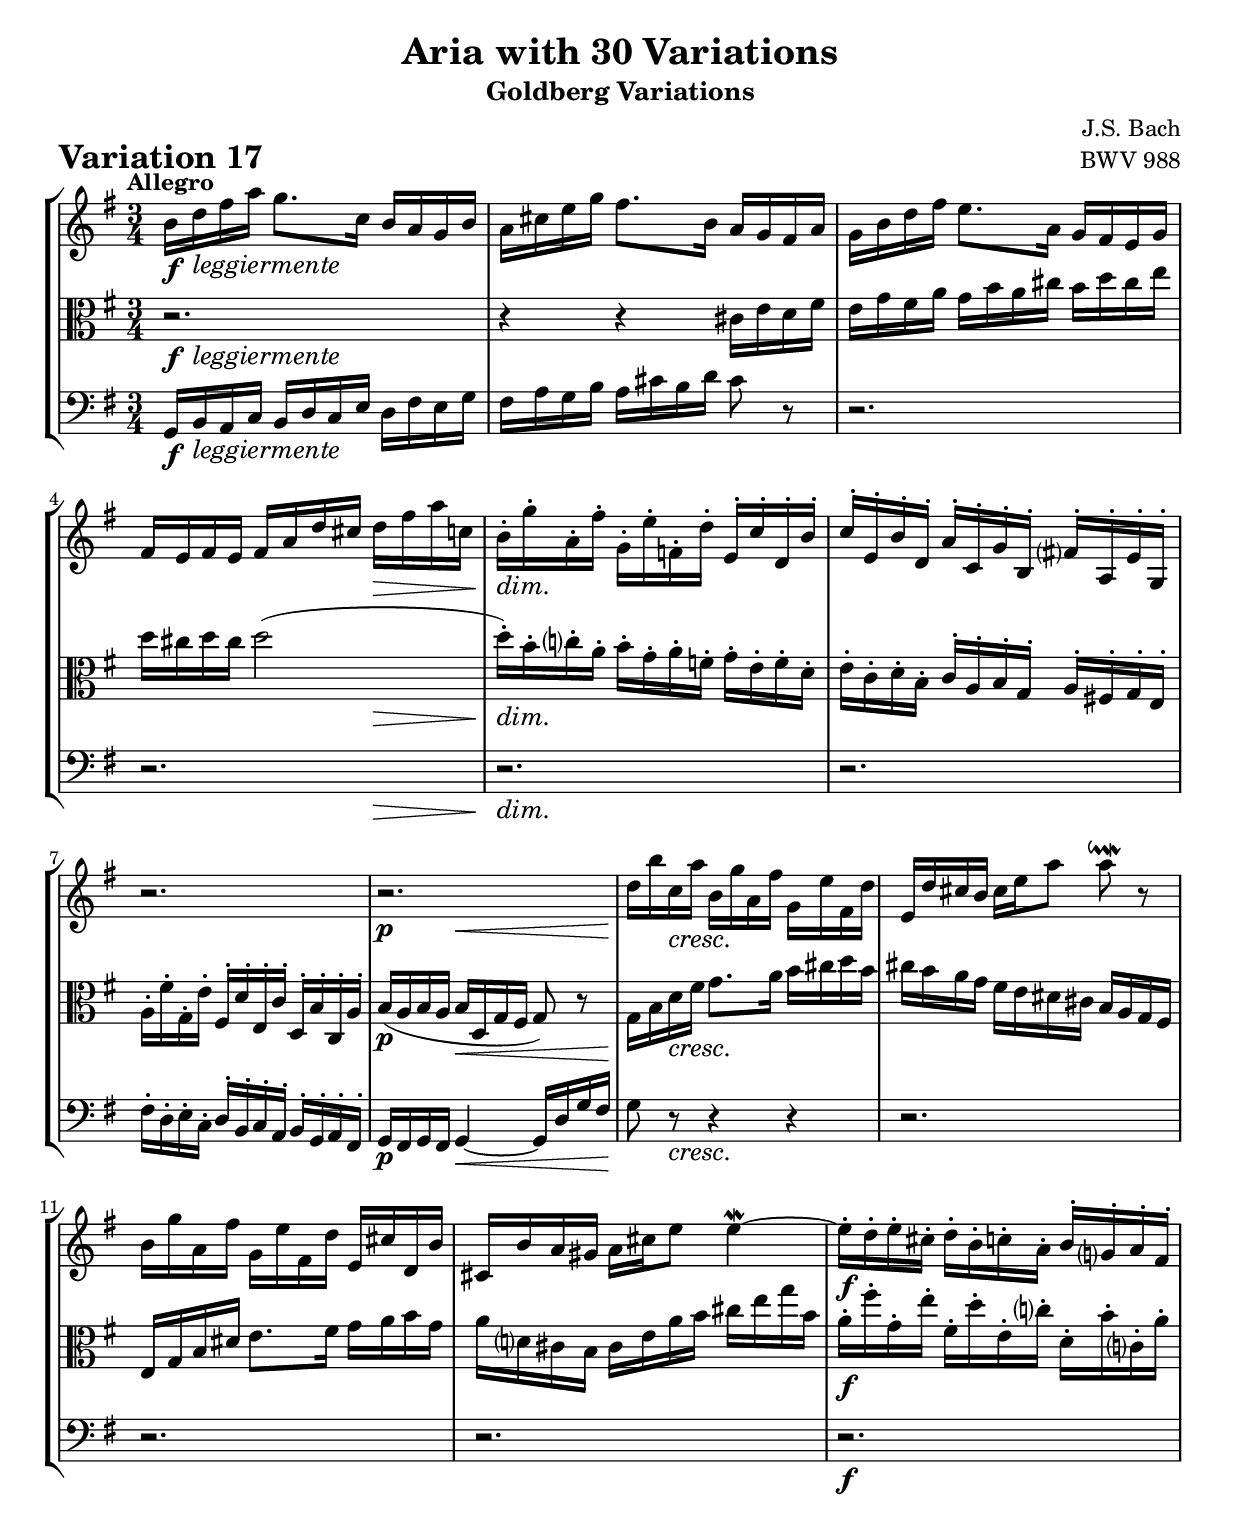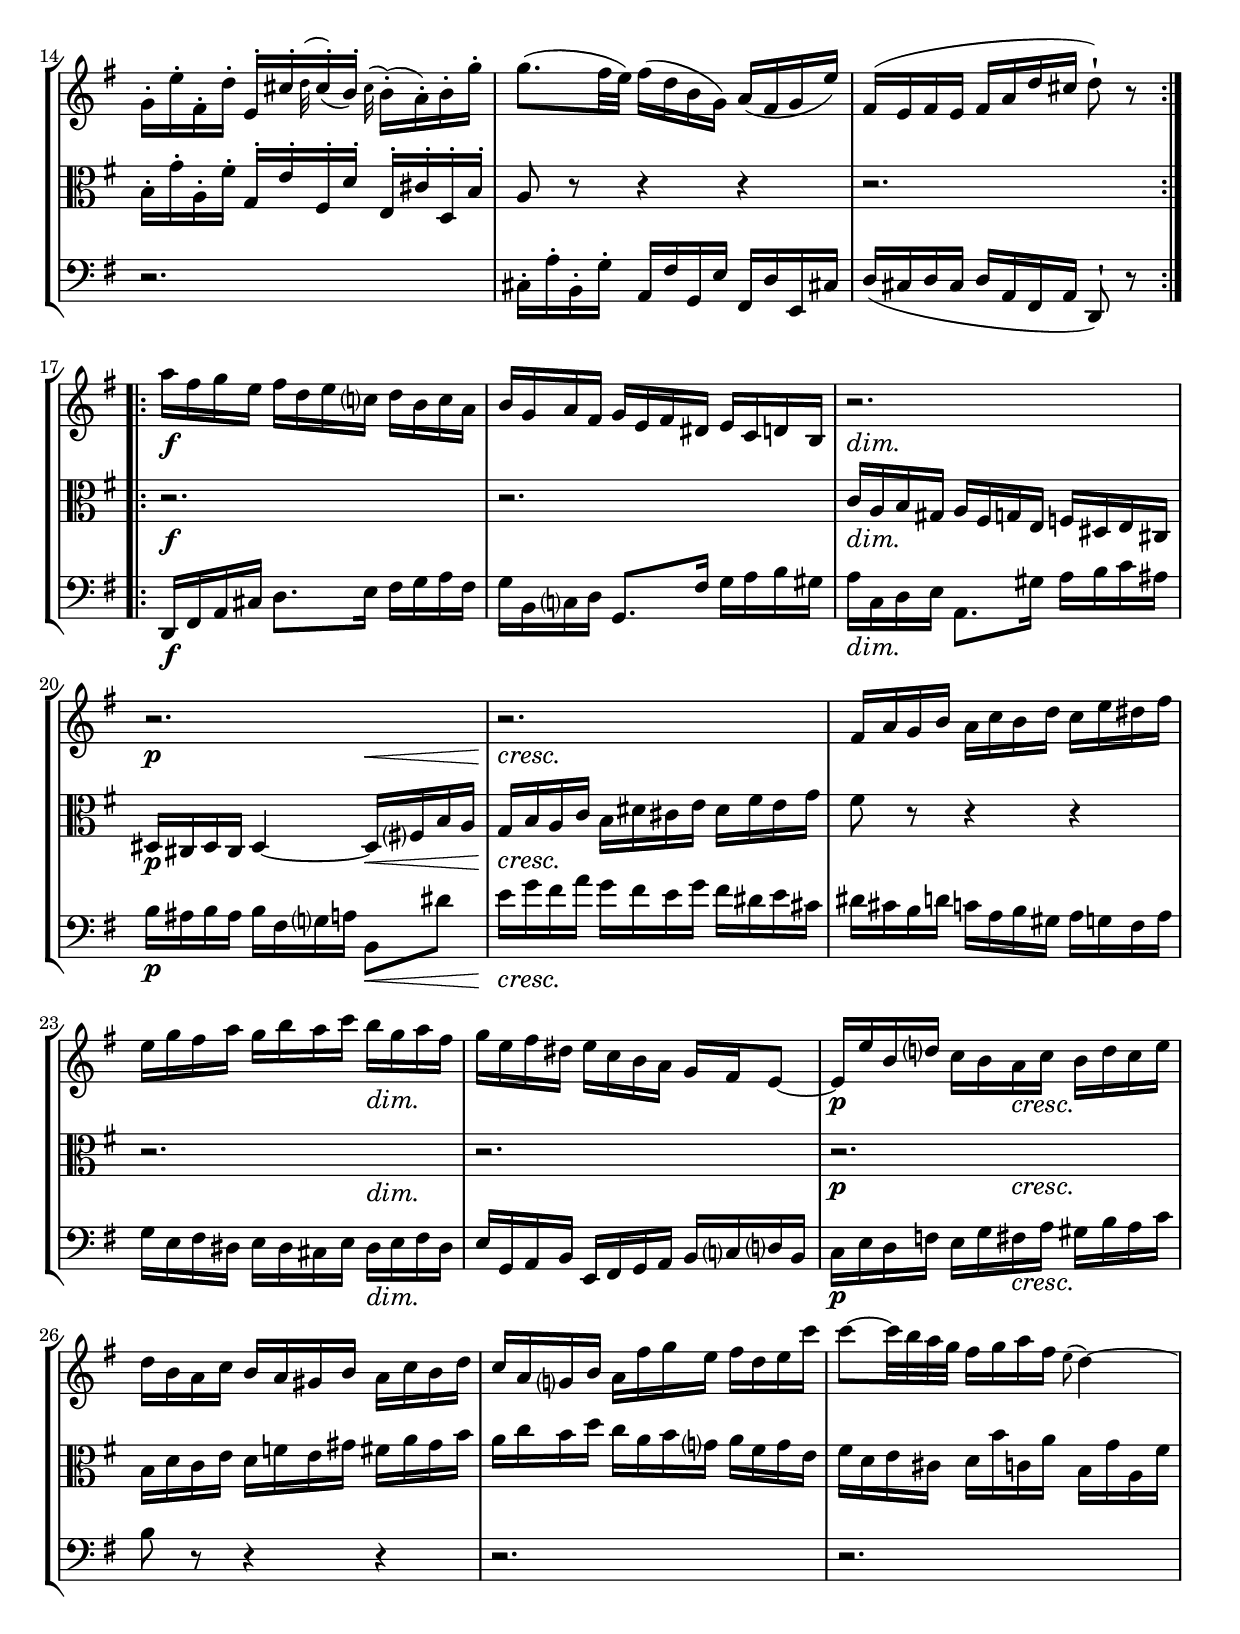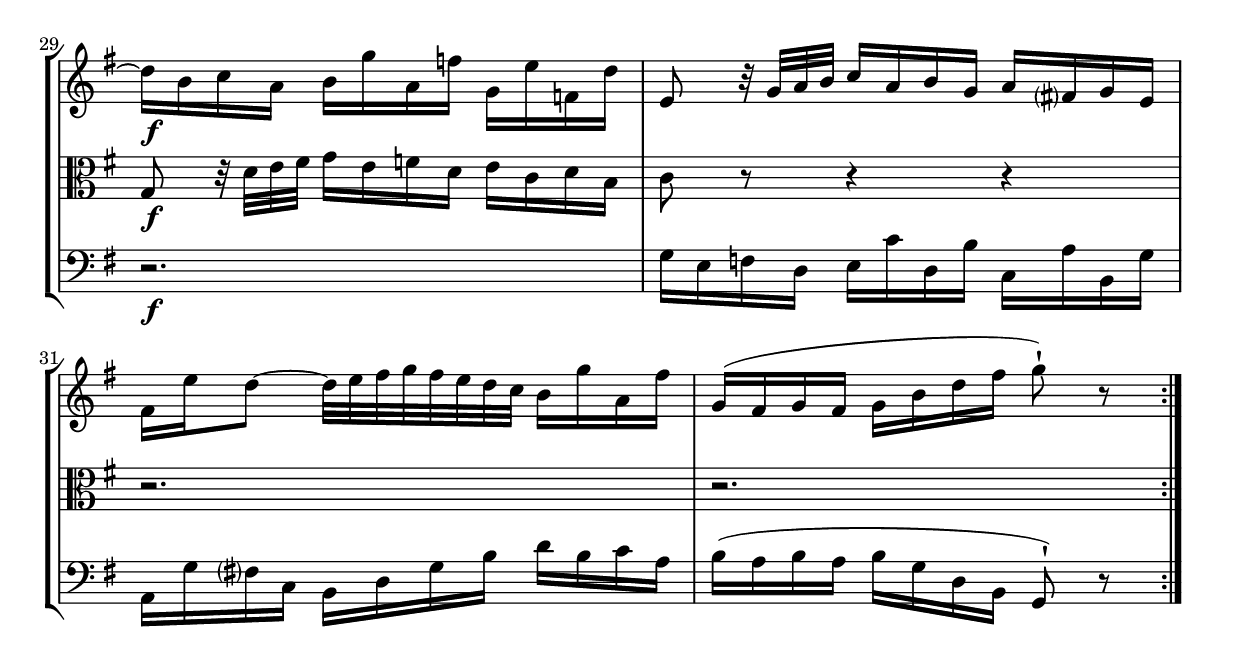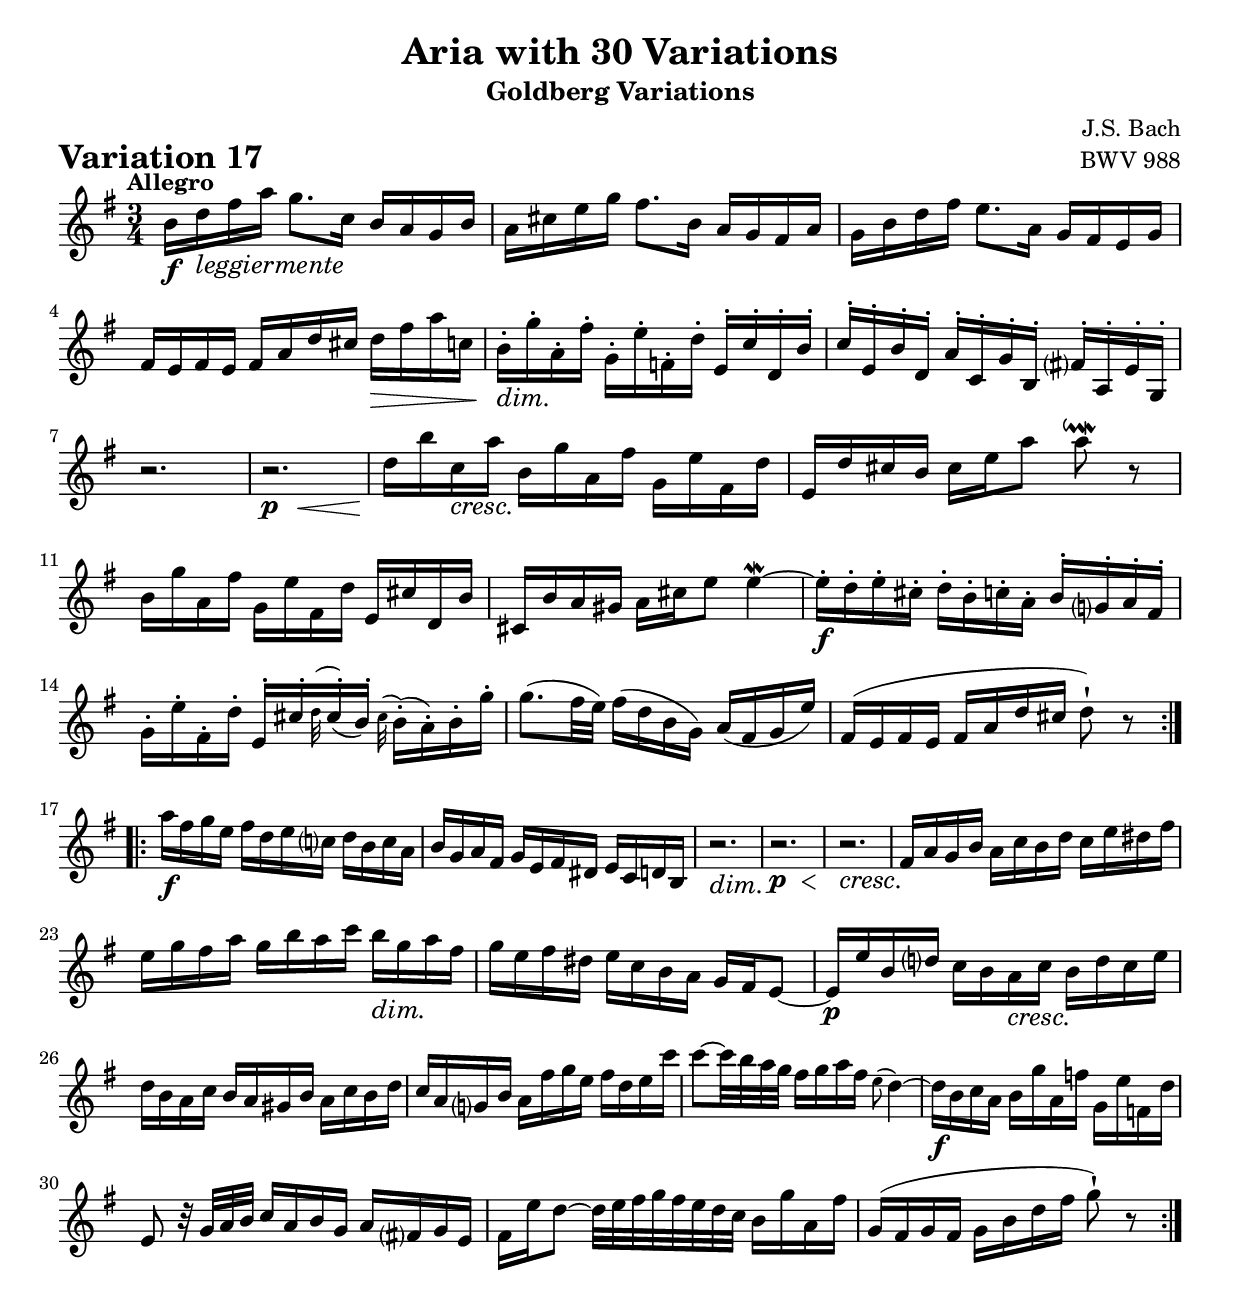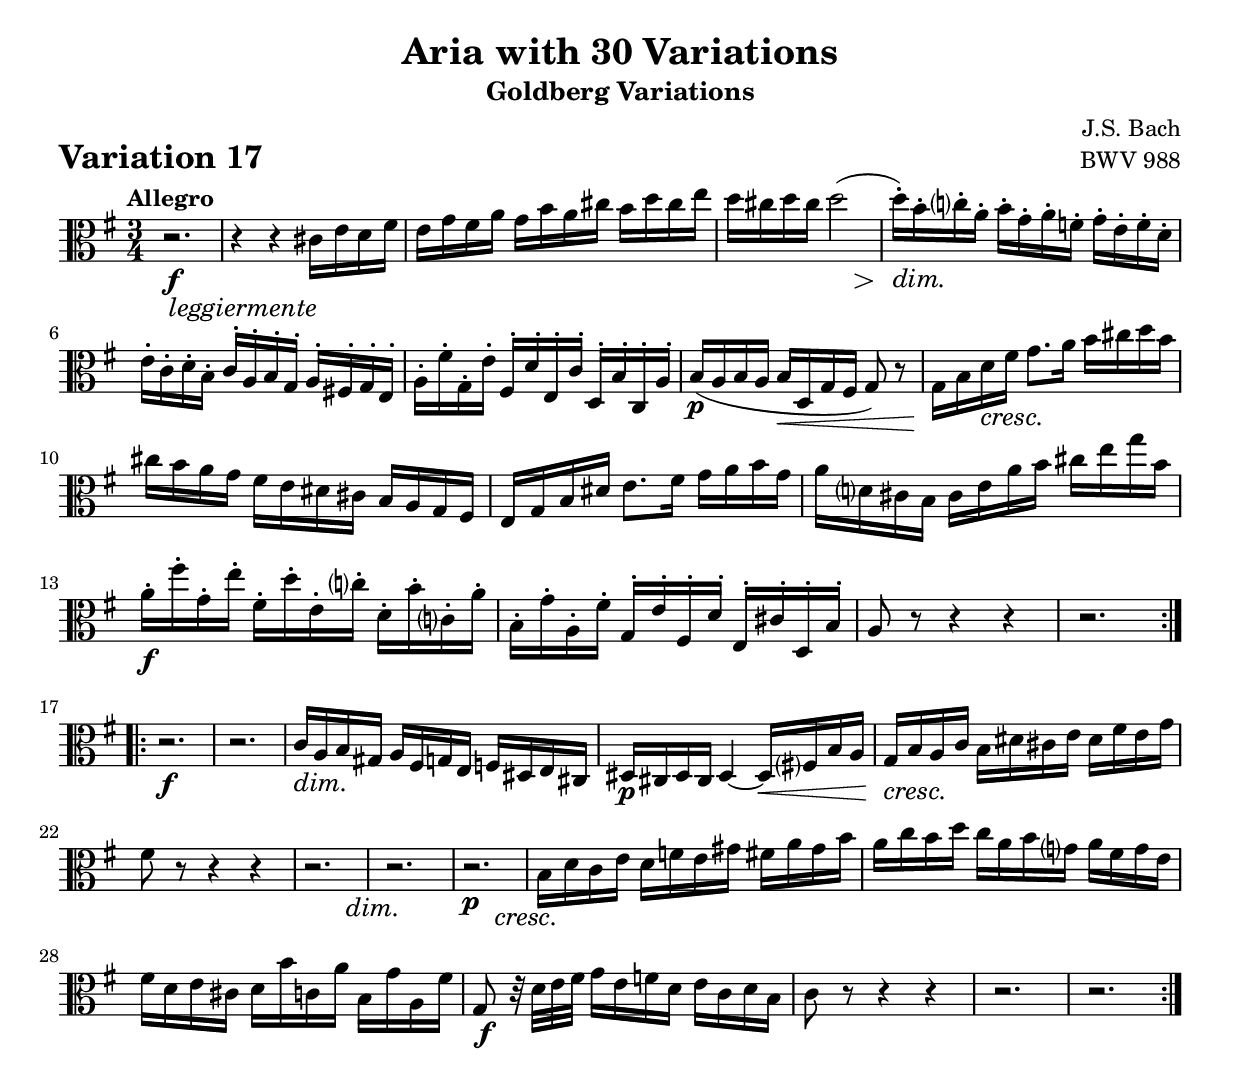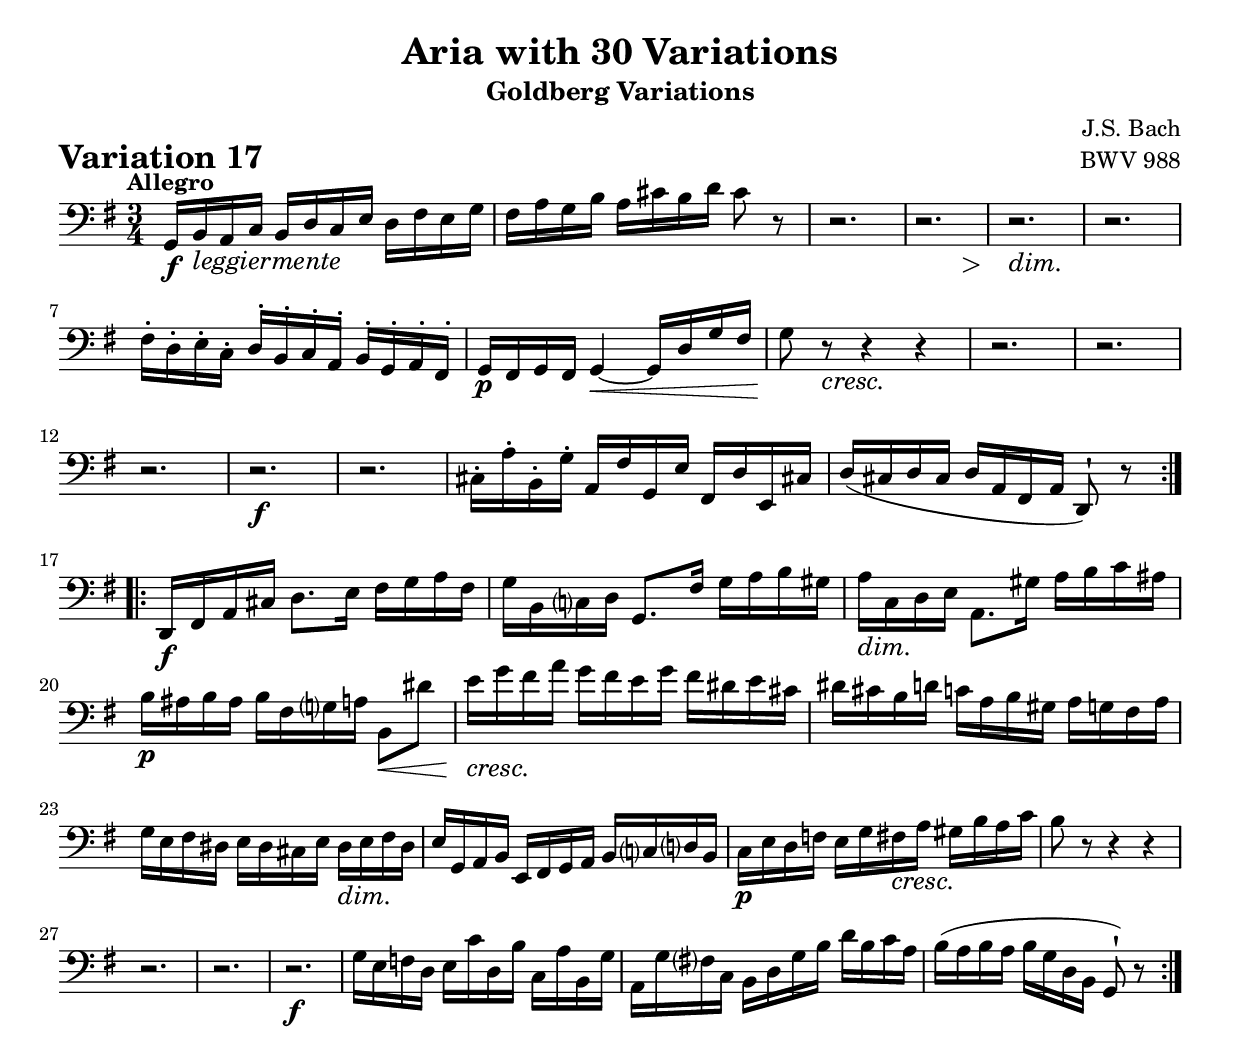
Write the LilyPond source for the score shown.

\version "2.24.2"

#(set-default-paper-size "a4")

\paper {
    ragged-bottom = ##t
    print-page-number = ##f
    print-all-headers = ##t
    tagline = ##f
    indent = #0
    page-breaking = #ly:optimal-breaking
}

\pointAndClickOff

violin = \relative b' {
    \set Score.alternativeNumberingStyle = #'numbers
    \accidentalStyle modern-voice-cautionary
    \override Rest.staff-position = #0
    \dotsNeutral \dynamicNeutral \phrasingSlurNeutral \slurNeutral \stemNeutral \textSpannerNeutral \tieNeutral \tupletNeutral

    \repeat volta 2 {
        b16 [ d fis a ] g8. [ c,16 ] b [ a g b ] | % 1
        a16 [ cis e g ] fis8. [ b,16 ] a [ g fis a ] | % 2
        g16 [ b d fis ] e8. [ a,16 ] g [ fis e g ] | % 3
        fis16 [ e fis e ] fis [ a d cis ] d [ fis a c, ] | % 4

        b16-. [ g'-. a,-. fis'-. ] g,-. [ e'-. f,-. d'-. ] e,-. [ c'-. d,-. b'-. ] | % 5
        c16-. [ e,-. b'-. d,-. ] a'-. [ c,-. g'-. b,-. ] fis'!-. [ a,-. e'-. g,-. ] | % 6
        r2. | % 7
        r2. | % 8

        d''16 [ b' c, a' ] b, [ g' a, fis' ] g, [ e' fis, d' ] | % 9
        e,16 [ d' cis b ] cis [ e a8 ] a8 \downmordent r8 | % 10
        b,16 [ g' a, fis' ] g, [ e' fis, d' ] e, [ cis' d, b' ] | % 11
        cis,16 [ b' a gis ] a [ cis e8 ] e4 \mordent ~  | % 12

        e16-. [ d-. e-. cis-. ] d-. [ b-. c-. a-. ] b-. [ g-. a-. fis-. ] | % 13
        g16-. [ e'-. fis,-. d'-. ] e,-. [ cis'-. \grace d32( cis16-.) ( b-. )] \grace cis32( b16-.) [ ( a-. ) b-.  g'-. ] | % 14
        g8.( [ fis32 e) ] fis16( [ d b g) ] a( [ fis g e') ] | % 15
        fis,16( [ e fis e ] fis [ a d cis ] d8-!) r8 | % 16
    }

    \repeat volta 2 {
        a'16 [ fis g e ] fis [ d e c! ] d [ b c a ] | % 17
        b16 [ g a fis ] g [ e fis dis ] e [ c d b ] | % 18
        r2. | % 19
        r2. | % 20
        r2. | % 21
        fis'16 [ a g b ] a [ c b d ] c [ e dis fis ] | % 22
        e16 [ g fis a ] g [ b a c ] b [ g a fis ] | % 23
        g16 [ e fis dis ] e [ c b a ] g [ fis e8 ~ ] | % 24
        e16 [ e' b d ] c [ b a c ] b [ d c e ] | % 25
        d16 [ b a c ] b [ a gis b ] a [ c b d ] | % 26
        c16 [ a g! b ] a [ fis' g e ] fis [ d e c' ] | % 27
        c8 ~ [ c32 b a g ] fis16 [ g a fis ] \grace e8( d4) ~ | % 28
        d16 [ b c a ] b [ g' a, f' ] g, [ e' f, d' ] | % 29
        e,8 r32 g32 [ a b ] c16 [ a b g ] a [ fis g e  ] | % 30
        fis16 [ e' d8 ~ ] d32 [ e fis g fis e d c ] b16 [ g'16 a,16 fis'16 ] | % 31
        g,16( [ fis g fis ] g [ b d fis ] g8-!) r8 | % 32
    }
}

viola = \relative b {
    \set Score.alternativeNumberingStyle = #'numbers
    \accidentalStyle modern-voice-cautionary
    \override Rest.staff-position = #0
    \dotsNeutral \dynamicNeutral \phrasingSlurNeutral \slurNeutral \stemNeutral \textSpannerNeutral \tieNeutral \tupletNeutral

    \repeat volta 2 {
        r2. | % 1
        r4 r cis16 [ e d fis ] | % 2
        e16 [ g fis a ] g [ b a cis ] b [ d cis e ] | % 3
        d16 [ cis d cis ] d2 ( | % 4

        d16-. ) [ b-. c-. a-. ] b-. [ g-. a-. f-. ] g-. [ e-. f-. d-. ] | % 5
        e16-. [ c-. d-. b-. ] c-. [ a-. b-. g-. ] a-. [ fis!-. g-. e-. ] | % 6
        a16-. [ fis'-. g,-. e'-. ] fis,-. [ d'-. e,-. c'-. ] d,-. [ b'-. c,-. a'-. ] | % 7
        b16( [ a b a ] b [ d, g fis ] g8) r8 | % 8

        g16 [ b d fis ] g8. [ a16 ] b [ cis d b ] | % 9
        cis16 [ b a g ] fis [ e dis cis ] b [ a g fis ] | % 10
        e16 [ g b dis ] e8. [ fis16 ] g [ a b g ] | % 11
        a16 [ d, cis b ] cis [ e a b ] cis [ e g b, ] | % 12
        a16-. [ fis'-. g,-. e'-. ] fis,-. [ d'-. e,-. c'-. ] d,-. [ b'-. c,-. a'-. ] | % 13
        b,16-. [ g'-. a,-. fis'-. ] g,-. [ e'-. fis,-. d'-. ] e,-. [ cis'-. d,-. b'-. ] | % 14
        a8 r r4 r | % 15
        r2. | % 16
    }

    \repeat volta 2 {
        r2.
        r2.
        c16 [ a b gis ] a [ fis g e ] f [ dis e cis ] | % 19
        dis16 [ cis dis cis ] dis4 ~ dis16 [ fis b a ] | % 20
        g16 [ b a c ] b [ dis cis e ] dis [ fis e g ] | % 21
        fis8 r r4 r
        r2.
        r2.
        r2.
        b,16 [ d c e ] d [ f e gis ] fis [ a gis b ] | % 26
        a16 [ c b d ] c [ a b g ] a [ fis g e ] | % 27
        fis16 [ d e cis ] d [ b' c, a' ] b, [ g' a, fis' ] | % 28
        g,8 r32 d'32 [ e fis ] g16 [ e f d ] e [ c d b ] | % 29
        c8 r r4 r
        r2.
        r2.
    }
}

cello = \relative g, {
    \set Score.alternativeNumberingStyle = #'numbers
    \accidentalStyle modern-voice-cautionary
    \override Rest.staff-position = #0
    \dotsNeutral \dynamicNeutral \phrasingSlurNeutral \slurNeutral \stemNeutral \textSpannerNeutral \tieNeutral \tupletNeutral

    \repeat volta 2 {
        g16 [ b a c ] b [ d c e ] d [ fis e g ] | % 1
        fis16 [ a g b ] a [ cis b d ] cis8 r | % 2
        r2.
        r2.
        r2.
        r2.
        fis,16-. [ d-. e-. c-. ] d-. [ b-. c-. a-. ] b-. [ g-. a-. fis-. ] | % 7
        g16 [ fis g fis ] g4 ~ g16 [ d' g fis ] | % 8
        g8 r r4 r | % 9
        r2.
        r2.
        r2.
        r2.
        r2.
        cis,16-. [ a'-. b,-. g'-. ] a, [ fis' g, e' ] fis, [ d' e, cis'! ] | % 15
        d16( [ cis d cis ] d [ a fis a ] d,8-!) r8 | % 16
    }

    \repeat volta 2 {
        d16 [ fis a cis ] d8. [ e16 ] fis [ g a fis ] | % 17
        g16 [ b, c d ] g,8. [ fis'16 ] g [ a b gis ] | % 18
        a16 [ c, d e ] a,8. [ gis'16 ] a [ b c ais ] | % 19
        b16 [ ais b ais ] b [ fis g a ] b,8 [ dis'8 ] | % 20
        e16 [ g fis a ] g [ fis e g ] fis [ dis e cis ] | % 21
        dis16 [ cis b d ] c [ a b gis ] a [ g fis a ] | % 22
        g16 [ e fis dis ] e [ dis cis e ] dis [ e fis dis ] | % 23
        e16 [ g, a b ] e, [ fis g a ] b [ c d b ] | % 24
        c16 [ e d f ] e [ g fis a ] gis [ b a c ] | % 25
        b8 r r4 r | % 26
        r2.
        r2.
        r2.
        g16 [ e f d ] e [ c' d, b' ] c, [ a' b, g' ] | % 30
        a,16 [ g' fis c ] b [ d g b ] d [ b c a ] | % 31
        b16( [ a b a ] b [ g d b ] g8-!) r8 | % 32
    }
}

volume = \relative c {
    % \sectionLabel ""
    \tempo "Allegro"
    \override DynamicTextSpanner.style = #'none
    {
        s16 \f s8. -\markup { \italic \larger { "leggiermente" } } s2
        s2.
        s2.
        s2 s4 \>
        s2. \dim
        s2.
        s2.
        s4 \p s2 \<

        s8 \! s8 \cresc s2
        s2.
        s2.
        s2.
        s2. \f
        s2.
        s2.
        s2.
    }
    \break
    {
        s2. \f
        s2.
        s2. \dim
        s2 \p s4 \<
        s2. \cresc
        s2.
        s2 s4 \dim
        s2.

        s4. \p s4. \cresc
        s2.
        s2.
        s2.
        s2. \f
        s2.
        s2.
        s2.
    }
}

\book {
    \score {
        \header {
            title = "Aria with 30 Variations"
            subtitle = "Goldberg Variations"
            piece = \markup { \fontsize #3 \bold "Variation 17" }
            composer = "J.S. Bach"
            opus = "BWV 988"
        }
        \context StaffGroup <<
            \context Staff = "upper" { \clef treble \key g \major \time 3/4 << \violin \\ \volume >> }
            \context Staff = "middle" { \clef C \key g \major \time 3/4 << \viola \\ \volume >> }
            \context Staff = "lower"  { \clef bass \key g \major \time 3/4 << \cello \\ \volume >> }
        >>
        \layout { }
        \midi { }
    }
}
\book {
    \score {
        \header {
            title = "Aria with 30 Variations"
            subtitle = "Goldberg Variations"
            piece = \markup { \fontsize #3 \bold "Variation 17" }
            composer = "J.S. Bach"
            opus = "BWV 988"
        }
        \context Staff = "upper" { \clef treble \key g \major \time 3/4 << \violin \\ \volume >> }
        \layout { }
    }
    \pageBreak
    \score {
        \header {
            title = "Aria with 30 Variations"
            subtitle = "Goldberg Variations"
            piece = \markup { \fontsize #3 \bold "Variation 17" }
            composer = "J.S. Bach"
            opus = "BWV 988"
        }
        \context Staff = "middle" { \clef C \key g \major \time 3/4 << \viola \\ \volume >> }
        \layout { }
    }
    \pageBreak
    \score {
        \header {
            title = "Aria with 30 Variations"
            subtitle = "Goldberg Variations"
            piece = \markup { \fontsize #3 \bold "Variation 17" }
            composer = "J.S. Bach"
            opus = "BWV 988"
        }
        \context Staff = "lower"  { \clef bass \key g \major \time 3/4 << \cello \\ \volume >> }
        \layout { }
    }
}
